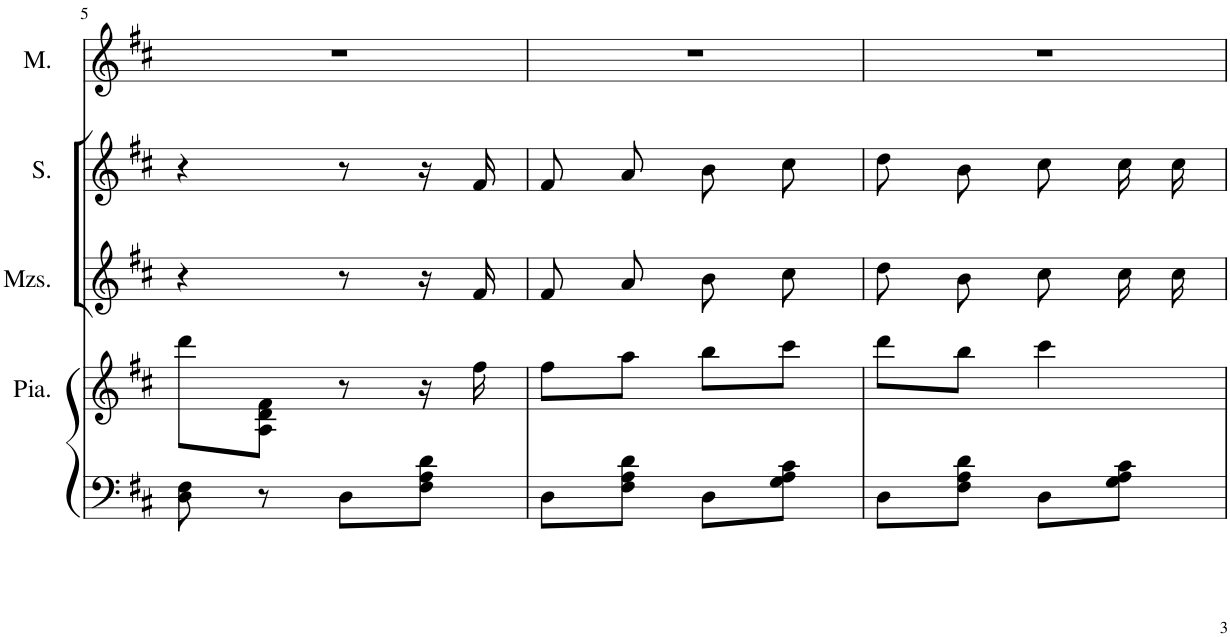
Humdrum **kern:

**kern	**kern	**kern	**kern	**kern
*part5	*part4	*part3	*part2	*part1
*staff5	*staff4	*staff3	*staff2	*staff1
*I"Piano	*I"Piano	*I"Mezzo-soprano	*I"Soprano	*I"Mariette
*	*I'Pia.	*I'Mzs.	*I'S.	*I'M.
!!LO:PB:g=z
*clefF4	*clefG2	*clefG2	*clefG2	*clefG2
*	*	*	*	*Trd1c2
*k[f#c#]	*k[f#c#]	*k[f#c#]	*k[f#c#]	*k[f#c#]
*M2/4	*M2/4	*M2/4	*M2/4	*M2/4
=5	=5	=5	=5	=5
8D\ 8F#\	8ddd\L	4r	4r	2r
8r	8A\ 8d\ 8f#\J	.	.	.
8D\L	8r	8r	8r	.
8F#\ 8A\ 8d\J	16r	16r	16r	.
.	16ff#\	16f#/	16f#/	.
=6	=6	=6	=6	=6
8D\L	8ff#\L	8f#/L	8f#/L	2r
8F#\ 8A\ 8d\J	8aa\J	8a/J	8a/J	.
8D\L	8bb\L	8b\L	8b\L	.
8G\ 8A\ 8c#\J	8ccc#\J	8cc#\J	8cc#\J	.
=7	=7	=7	=7	=7
8D\L	8ddd\L	8dd\L	8dd\L	2r
8F#\ 8A\ 8d\J	8bb\J	8b\J	8b\J	.
8D\L	4ccc#\	8cc#\L	8cc#\L	.
8G\ 8A\ 8c#\J	.	16cc#\L	16cc#\L	.
.	.	16cc#\JJ	16cc#\JJ	.
=	=	=	=	=
*-	*-	*-	*-	*-
